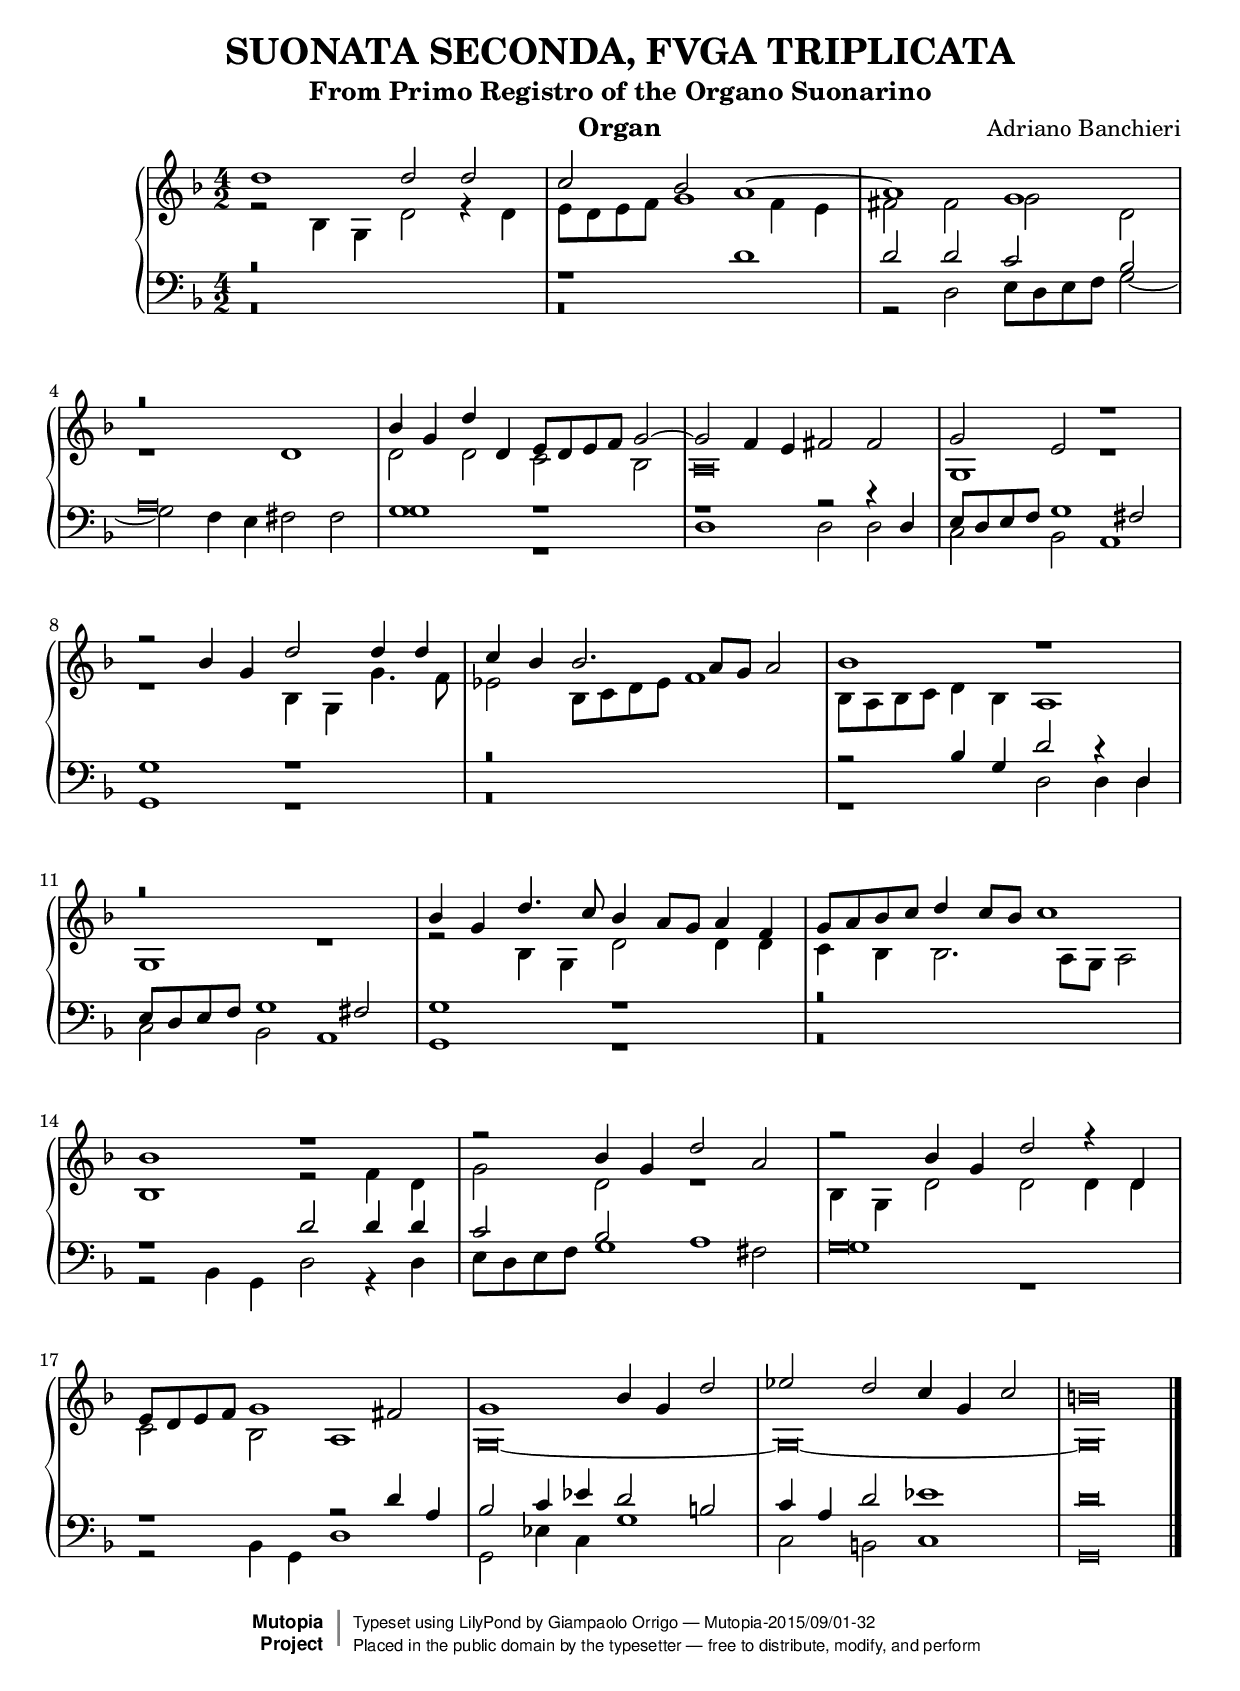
\version "2.18.2"
\header {
	title = "SUONATA SECONDA, FVGA TRIPLICATA"
	subtitle = "From Primo Registro of the Organo Suonarino"
	instrument = "Organ"
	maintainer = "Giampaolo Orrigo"
	composer = "Adriano Banchieri"
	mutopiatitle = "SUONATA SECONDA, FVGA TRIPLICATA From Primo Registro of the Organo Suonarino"
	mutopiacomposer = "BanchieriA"
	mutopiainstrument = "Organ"
	date = "1605"
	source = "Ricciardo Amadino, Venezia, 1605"
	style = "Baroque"
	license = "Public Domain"
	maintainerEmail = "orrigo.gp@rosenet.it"
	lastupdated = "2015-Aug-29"

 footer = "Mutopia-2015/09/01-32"
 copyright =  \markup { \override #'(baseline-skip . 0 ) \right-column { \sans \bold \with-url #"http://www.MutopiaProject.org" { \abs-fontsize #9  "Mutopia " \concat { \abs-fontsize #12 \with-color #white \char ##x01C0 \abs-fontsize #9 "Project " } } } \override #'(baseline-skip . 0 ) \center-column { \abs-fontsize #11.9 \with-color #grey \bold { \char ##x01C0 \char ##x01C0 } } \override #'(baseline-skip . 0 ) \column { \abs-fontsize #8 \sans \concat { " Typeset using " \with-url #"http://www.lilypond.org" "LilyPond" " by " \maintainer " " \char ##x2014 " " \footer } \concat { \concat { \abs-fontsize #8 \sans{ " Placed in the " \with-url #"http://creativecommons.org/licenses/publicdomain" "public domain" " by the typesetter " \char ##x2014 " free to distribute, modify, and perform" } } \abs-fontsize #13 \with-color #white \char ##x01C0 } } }
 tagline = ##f
}

mensuralBreveNote = { \once \override NoteHead.style = #'neomensural }

soprano =  \relative c'' \context Voice = "soprano" {
	\set Staff.midiInstrument = "church organ"
	\voiceOne 
	d1 d2 d |
	c2 bes a1 ~ |
	a1 g |
	r\breve |
	bes4 g d' d, e8 d e f g2 ~ |
	g2 f4 e fis2 fis |
	g2 e r1 |
	r2 bes'4 g d'2 d4 d |
	c4 bes bes2. a8 g a2 |
	bes1 r1 |
	r\breve |
	bes4 g d'4. c8 bes4 a8 g a4 f |
	g8 a bes c d4 c8 bes c1 |
	bes1 r1 |
	r2 bes4 g d'2 a |
	r2 bes4 g d'2 r4 d, |
	e8 d e f g1 fis2 |
	g1 bes4 g d'2 |
	es2 d c4 g c2 |
	\mensuralBreveNote b\breve
	\bar "|."
}
contralto =  \relative c' \context Voice = "contralto" {
	\set Staff.midiInstrument = "church organ"
	\voiceTwo
	r2 bes4 g d'2 r4 d |
	e8 d e f g1 f4 e |
	fis2 fis g d |
	r1 d |
	d2 d c bes |
	\mensuralBreveNote a\breve |
	g1 r1 |
	r1 bes4 g g'4. f8 |
	es2 bes8 c d es f1 |
	bes,8 a bes c d4 bes a1 |
	g1 r1 |
	r2 bes4 g d'2 d4 d |
	c4 bes bes2. a8 g a2 |
	bes1 r2 f'4 d |
	g2 d r1 |
	bes4 g d'2 d d4 d |
	c2 bes a1 |
	\mensuralBreveNote g\breve ~ |
	\mensuralBreveNote g\breve ~ |
	\mensuralBreveNote g\breve
	\bar "|."
}
tenore =  \relative c' \context Voice = "tenore" {
	\set Staff.midiInstrument = "church organ"
	\voiceOne 
	r\breve |
	r1 d1 |
	d2 d c bes |
	\mensuralBreveNote a\breve |
	g1 r1 |
	r1 r2 r4 d |
	e8 d e f g1 fis2 |
	g1 r1 |
	r\breve |
	r2 bes4 g d'2 r4 d, |
	e8 d e f g1 fis2 |
	g1 r1 |
	r\breve |
	r1 d'2 d4 d |
	c2 bes a1 |
	\mensuralBreveNote g\breve |
	r1 r2 d'4 a |
	bes2 c4 es d2 b |
	c4 a d2 es1 |
	\mensuralBreveNote d\breve 
	\bar "|."
}
basso =  \relative c \context Voice = "basso" {
	\set Staff.midiInstrument = "church organ"
	\voiceTwo
	r\breve |
	r\breve |
	r2 d2 e8 d e f g2 ~ |
	g2 f4 e fis2 fis |
	g1 r1 |
	d1 d2 d |
	c2 bes a1 |
	g1 r1 |
	r\breve |
	r1 d'2 d4 d |
	c2 bes a1 |
	g1 r1 |
	r\breve |
	r2 bes4 g d'2 r4 d |
	e8 d e f g1 fis2 |
	g1 r1 |
	r2 bes,4 g d'1 |
	g,2 es'4 c g'1 |
	c,2 b c1 |
	\mensuralBreveNote g\breve
	\bar "|."
}


\paper {
  top-margin = 8\mm                              %-minimum top-margin: 8mm
  top-markup-spacing.basic-distance = #5         %-dist. from bottom of top margin to the first markup/title
  markup-system-spacing.basic-distance = #6      %-dist. from header/title to first system
  top-system-spacing.basic-distance = #12        %-dist. from top margin to system in pages with no titles
  last-bottom-spacing.basic-distance = #11       %-pads music from copyright block
  
  % --- Set these to false after all editing is finished
  ragged-bottom = ##f
  ragged-last-bottom = ##f
  ragged-right = ##f
}

\score {
	\context PianoStaff  << 
		\context Staff = "top" << \time 4/2
			\key f \major
			\soprano
			\contralto
		>>
		\context Staff = "bottom" << \time 4/2
			\clef bass
			\key f \major
			\tenore
			\basso
		>>
	>>
	\midi {
		\tempo 2 = 70
	}
	\layout {
	}
}
